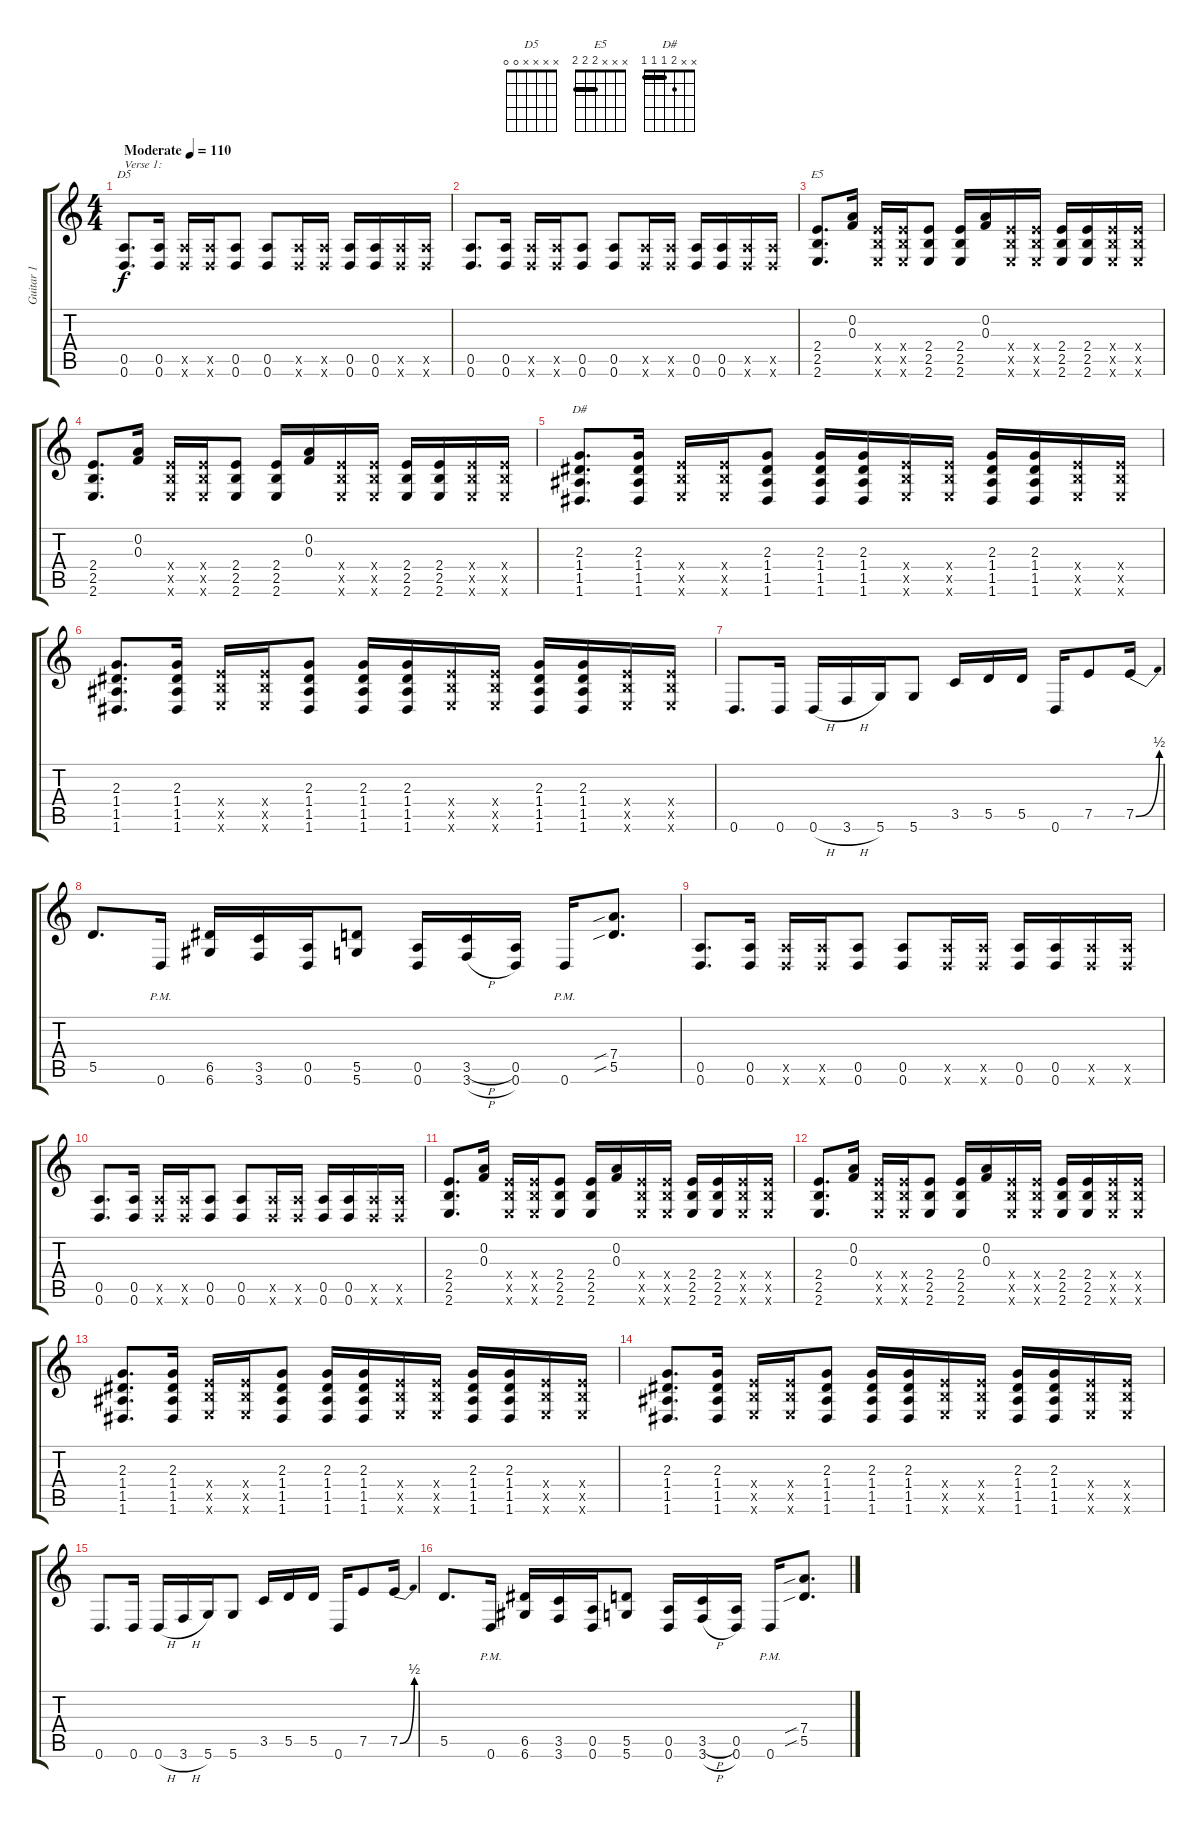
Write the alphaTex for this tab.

\track ("Guitar 1" "Guitar 1") {instrument distortionguitar}
\staff {score tabs}
\tuning (E4 A3 F3 D3 A2 D2) {hide}
\chord ("D5" x x x x 0 0)
\chord ("E5" x x x 2 2 2) {barre 2}
\chord ("D#" x x 2 1 1 1) {barre 1}
\ts (4 4)
\tempo (110 "Moderate")
\clef g2
\ks c
(0.5 0.6).8{d ch "D5" txt "Verse 1:" dy f instrument distortionguitar} (0.5 0.6).16 (0.5{x} 0.6{x}).16 (0.5{x} 0.6{x}).16 (0.5 0.6).8 (0.5 0.6).8 (0.5{x} 0.6{x}).16 (0.5{x} 0.6{x}).16 (0.5 0.6).16 (0.5 0.6).16 (0.5{x} 0.6{x}).16 (0.5{x} 0.6{x}).16 |
(0.5 0.6).8{d} (0.5 0.6).16 (0.5{x} 0.6{x}).16 (0.5{x} 0.6{x}).16 (0.5 0.6).8 (0.5 0.6).8 (0.5{x} 0.6{x}).16 (0.5{x} 0.6{x}).16 (0.5 0.6).16 (0.5 0.6).16 (0.5{x} 0.6{x}).16 (0.5{x} 0.6{x}).16 |
(2.4 2.5 2.6).8{d ch "E5"} (0.2 0.3).16 (2.4{x} 2.5{x} 2.6{x}).16 (2.4{x} 2.5{x} 2.6{x}).16 (2.4 2.5 2.6).8 (2.4 2.5 2.6).16 (0.2 0.3).16 (2.4{x} 2.5{x} 2.6{x}).16 (2.4{x} 2.5{x} 2.6{x}).16 (2.4 2.5 2.6).16 (2.4 2.5 2.6).16 (2.4{x} 2.5{x} 2.6{x}).16 (2.4{x} 2.5{x} 2.6{x}).16 |
(2.4 2.5 2.6).8{d} (0.2 0.3).16 (2.4{x} 2.5{x} 2.6{x}).16 (2.4{x} 2.5{x} 2.6{x}).16 (2.4 2.5 2.6).8 (2.4 2.5 2.6).16 (0.2 0.3).16 (2.4{x} 2.5{x} 2.6{x}).16 (2.4{x} 2.5{x} 2.6{x}).16 (2.4 2.5 2.6).16 (2.4 2.5 2.6).16 (2.4{x} 2.5{x} 2.6{x}).16 (2.4{x} 2.5{x} 2.6{x}).16 |
(2.3 1.4 1.5 1.6).8{d ch "D#"} (2.3 1.4 1.5 1.6).16 (2.4{x} 2.5{x} 2.6{x}).16 (2.4{x} 2.5{x} 2.6{x}).16 (2.3 1.4 1.5 1.6).8 (2.3 1.4 1.5 1.6).16 (2.3 1.4 1.5 1.6).16 (2.4{x} 2.5{x} 2.6{x}).16 (2.4{x} 2.5{x} 2.6{x}).16 (2.3 1.4 1.5 1.6).16 (2.3 1.4 1.5 1.6).16 (2.4{x} 2.5{x} 2.6{x}).16 (2.4{x} 2.5{x} 2.6{x}).16 |
(2.3 1.4 1.5 1.6).8{d} (2.3 1.4 1.5 1.6).16 (2.4{x} 2.5{x} 2.6{x}).16 (2.4{x} 2.5{x} 2.6{x}).16 (2.3 1.4 1.5 1.6).8 (2.3 1.4 1.5 1.6).16 (2.3 1.4 1.5 1.6).16 (2.4{x} 2.5{x} 2.6{x}).16 (2.4{x} 2.5{x} 2.6{x}).16 (2.3 1.4 1.5 1.6).16 (2.3 1.4 1.5 1.6).16 (2.4{x} 2.5{x} 2.6{x}).16 (2.4{x} 2.5{x} 2.6{x}).16 |
0.6.8{d} 0.6.16 0.6{h}.16 3.6{h}.16 5.6.16 5.6.8 3.5.16 5.5.16 5.5.16 0.6.16 7.5.8 7.5{be (bend 0 0 60 2)}.16 |
5.5.8{d} 0.6{pm}.16 (6.5 6.6).16 (3.5 3.6).16 (0.5 0.6).16 (5.5 5.6).8 (0.5 0.6).16 (3.5{h} 3.6{h}).16 (0.5 0.6).16 0.6{pm}.16 (7.4{sib} 5.5{sib}).8{d} |
(0.5 0.6).8{d} (0.5 0.6).16 (0.5{x} 0.6{x}).16 (0.5{x} 0.6{x}).16 (0.5 0.6).8 (0.5 0.6).8 (0.5{x} 0.6{x}).16 (0.5{x} 0.6{x}).16 (0.5 0.6).16 (0.5 0.6).16 (0.5{x} 0.6{x}).16 (0.5{x} 0.6{x}).16 |
(0.5 0.6).8{d} (0.5 0.6).16 (0.5{x} 0.6{x}).16 (0.5{x} 0.6{x}).16 (0.5 0.6).8 (0.5 0.6).8 (0.5{x} 0.6{x}).16 (0.5{x} 0.6{x}).16 (0.5 0.6).16 (0.5 0.6).16 (0.5{x} 0.6{x}).16 (0.5{x} 0.6{x}).16 |
(2.4 2.5 2.6).8{d} (0.2 0.3).16 (2.4{x} 2.5{x} 2.6{x}).16 (2.4{x} 2.5{x} 2.6{x}).16 (2.4 2.5 2.6).8 (2.4 2.5 2.6).16 (0.2 0.3).16 (2.4{x} 2.5{x} 2.6{x}).16 (2.4{x} 2.5{x} 2.6{x}).16 (2.4 2.5 2.6).16 (2.4 2.5 2.6).16 (2.4{x} 2.5{x} 2.6{x}).16 (2.4{x} 2.5{x} 2.6{x}).16 |
(2.4 2.5 2.6).8{d} (0.2 0.3).16 (2.4{x} 2.5{x} 2.6{x}).16 (2.4{x} 2.5{x} 2.6{x}).16 (2.4 2.5 2.6).8 (2.4 2.5 2.6).16 (0.2 0.3).16 (2.4{x} 2.5{x} 2.6{x}).16 (2.4{x} 2.5{x} 2.6{x}).16 (2.4 2.5 2.6).16 (2.4 2.5 2.6).16 (2.4{x} 2.5{x} 2.6{x}).16 (2.4{x} 2.5{x} 2.6{x}).16 |
(2.3 1.4 1.5 1.6).8{d} (2.3 1.4 1.5 1.6).16 (2.4{x} 2.5{x} 2.6{x}).16 (2.4{x} 2.5{x} 2.6{x}).16 (2.3 1.4 1.5 1.6).8 (2.3 1.4 1.5 1.6).16 (2.3 1.4 1.5 1.6).16 (2.4{x} 2.5{x} 2.6{x}).16 (2.4{x} 2.5{x} 2.6{x}).16 (2.3 1.4 1.5 1.6).16 (2.3 1.4 1.5 1.6).16 (2.4{x} 2.5{x} 2.6{x}).16 (2.4{x} 2.5{x} 2.6{x}).16 |
(2.3 1.4 1.5 1.6).8{d} (2.3 1.4 1.5 1.6).16 (2.4{x} 2.5{x} 2.6{x}).16 (2.4{x} 2.5{x} 2.6{x}).16 (2.3 1.4 1.5 1.6).8 (2.3 1.4 1.5 1.6).16 (2.3 1.4 1.5 1.6).16 (2.4{x} 2.5{x} 2.6{x}).16 (2.4{x} 2.5{x} 2.6{x}).16 (2.3 1.4 1.5 1.6).16 (2.3 1.4 1.5 1.6).16 (2.4{x} 2.5{x} 2.6{x}).16 (2.4{x} 2.5{x} 2.6{x}).16 |
0.6.8{d} 0.6.16 0.6{h}.16 3.6{h}.16 5.6.16 5.6.8 3.5.16 5.5.16 5.5.16 0.6.16 7.5.8 7.5{be (bend 0 0 60 2)}.16 |
5.5.8{d} 0.6{pm}.16 (6.5 6.6).16 (3.5 3.6).16 (0.5 0.6).16 (5.5 5.6).8 (0.5 0.6).16 (3.5{h} 3.6{h}).16 (0.5 0.6).16 0.6{pm}.16 (7.4{sib} 5.5{sib}).8{d}
